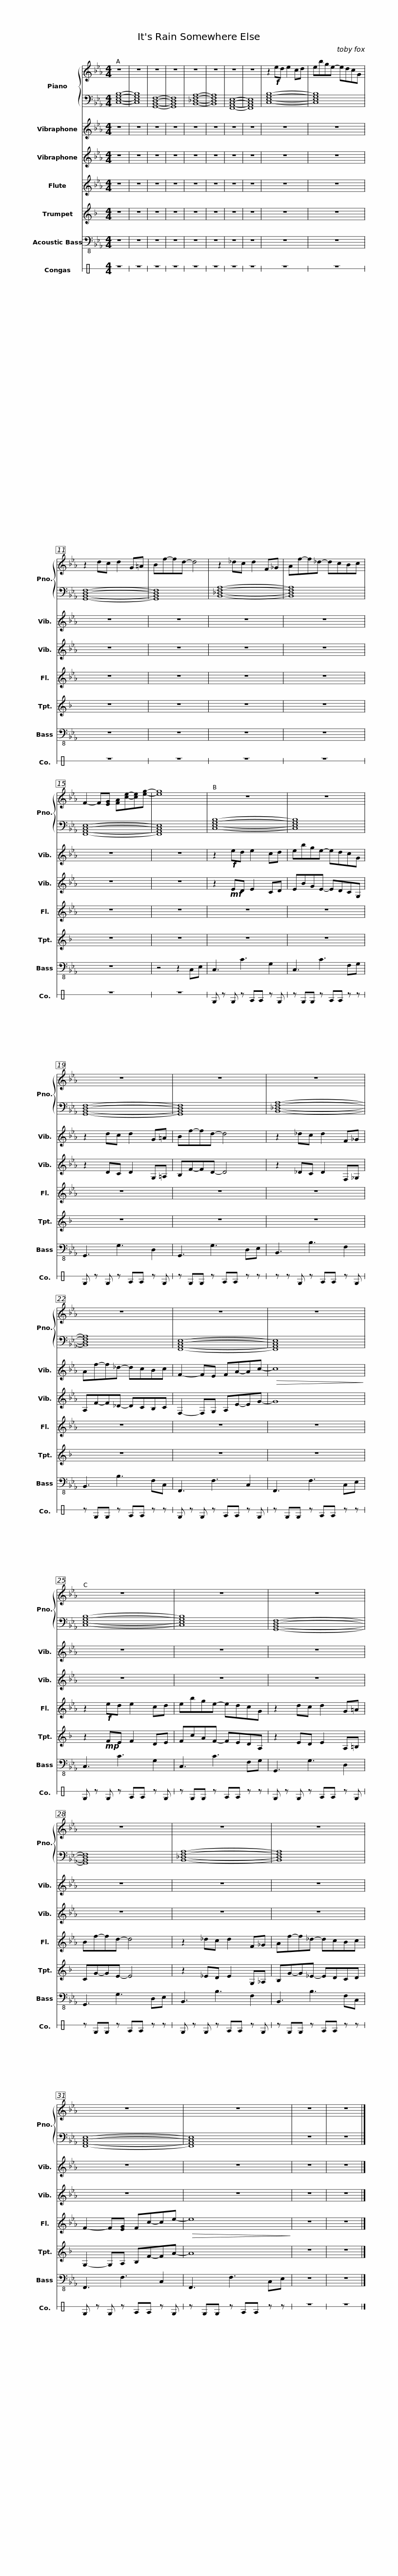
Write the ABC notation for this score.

X:1
%%score { 1 | 2 } 3 4 5 6 7 8
L:1/8
M:4/4
I:linebreak $
K:Eb
V:1 treble
V:2 bass
V:3 treble
V:4 treble
V:5 treble
V:6 treble transpose=-2
V:7 bass-8
V:8 perc stafflines=1
K:none
V:1
 z8 | z8 | z8 | z8 | z8 | %5
 z8 | z8 | z8 | z2!f! ed e2 cd | ebge- edcG |$ %10
 z2 dc d2 G=A | Bf-fd- d4 | z2 _dc d2 F_G | Af-f_d- dcBc | F2- F[EG] [FA][ce]-[ce][eg]- |$ %15
 [eg]8 | z8 | z8 | z8 |$ z8 | %20
 z8 | z8 | z8 |$ z8 | z8 | %25
 z8 | z8 |$ z8 | z8 | z8 | %30
 z8 |$ z8 | z8 | z8 |] %34
V:2
 [C,E,G,B,]8- | [C,E,G,B,]8 | [G,,B,,D,F,]8- | [G,,B,,D,F,]8 | [B,,_D,F,A,]8- | %5
 [B,,D,F,A,]8 | [F,,A,,C,E,]8- | [F,,A,,C,E,]8 | [C,E,G,B,]8- | [C,E,G,B,]8 |$ %10
 [G,,B,,D,F,]8- | [G,,B,,D,F,]8 | [B,,_D,F,A,]8- | [B,,D,F,A,]8 | [F,,A,,C,E,]8- |$ %15
 [F,,A,,C,E,]8 | [C,E,G,B,]8- | [C,E,G,B,]8 | [G,,B,,D,F,]8- |$ [G,,B,,D,F,]8 | %20
 [B,,_D,F,A,]8- | [B,,D,F,A,]8 | [F,,A,,C,E,]8- |$ [F,,A,,C,E,]8 | [C,E,G,B,]8- | %25
 [C,E,G,B,]8 | [G,,B,,D,F,]8- |$ [G,,B,,D,F,]8 | [B,,_D,F,A,]8- | [B,,D,F,A,]8 | %30
 [F,,A,,C,E,]8- |$ [F,,A,,C,E,]8 | z8 | z8 |] %34
V:3
 z8 | z8 | z8 | z8 | z8 | %5
 z8 | z8 | z8 | z8 | z8 |$ %10
 z8 | z8 | z8 | z8 | z8 |$ %15
 z8 | z2!f! ed e2 cd | ebge- edcG | z2 dc d2 G=A |$ Bf-fd- d4 | %20
 z2 _dc d2 F_G | Af-f_d- dcBc | F2- FE FA-Ac- |$!>(! c8!>)! | z8 | %25
 z8 | z8 |$ z8 | z8 | z8 | %30
 z8 |$ z8 | z8 | z8 |] %34
V:4
 z8 | z8 | z8 | z8 | z8 | %5
 z8 | z8 | z8 | z8 | z8 |$ %10
 z8 | z8 | z8 | z8 | z8 |$ %15
 z8 | z2!mf! ED E2 CD | EBGE- EDCG, | z2 DC D2 G,=A, |$ B,F-FD- D4 | %20
 z2 _DC D2 F,_G, | A,F-F_D- DCB,C | F,2- F,G, A,E-EG- |$ G8 | z8 | %25
 z8 | z8 |$ z8 | z8 | z8 | %30
 z8 |$ z8 | z8 | z8 |] %34
V:5
 z8 | z8 | z8 | z8 | z8 | %5
 z8 | z8 | z8 | z8 | z8 |$ %10
 z8 | z8 | z8 | z8 | z8 |$ %15
 z8 | z8 | z8 | z8 |$ z8 | %20
 z8 | z8 | z8 |$ z8 | z2!f! ed e2 cd | %25
 ebge- edcG | z2 dc d2 G=A |$ Bf-fd- d4 | z2 _dc d2 F_G | Af-f_d- dcBc | %30
 F2- F[EG] Fc-ce- |$!>(! e8!>)! | z8 | z8 |] %34
V:6
[K:F] z8 | z8 | z8 | z8 | z8 | %5
 z8 | z8 | z8 | z8 | z8 |$ %10
 z8 | z8 | z8 | z8 | z8 |$ %15
 z8 | z8 | z8 | z8 |$ z8 | %20
 z8 | z8 | z8 |$ z8 | z2!mp! FE F2 DE | %25
 FcAF- FEDA, | z2 ED E2 A,=B, |$ CG-GE- E4 | z2 _ED E2 G,_A, | B,G-G_E- EDCD | %30
 G,2- G,A, B,F-FA- |$ A8 | z8 | z8 |] %34
V:7
 z8 | z8 | z8 | z8 | z8 | %5
 z8 | z8 | z8 | z8 | z8 |$ %10
 z8 | z8 | z8 | z8 | z8 |$ %15
 z4 z2 C,E, | C,3 C3 G,2 | C,3 C3 F,G, | G,,3 G,3 D,2 |$ G,,3 G,3 D,E, | %20
 B,,3 B,3 F,2 | B,,3 B,3 F,C, | F,,3 F,3 C,2 |$ F,,3 F,3 C,E, | C,3 C3 G,2 | %25
 C,3 C3 F,G, | G,,3 G,3 D,2 |$ G,,3 G,3 D,E, | B,,3 B,3 F,2 | B,,3 B,3 F,C, | %30
 F,,3 F,3 C,2 |$ F,,3 F,3 C,E, | z8 | z8 |] %34
V:8
[K:C] z8 | z8 | z8 | z8 | z8 | %5
 z8 | z8 | z8 | z8 | z8 |$ %10
 z8 | z8 | z8 | z8 | z8 |$ %15
 z8 | D z D z EE z D | z DD z EE z z | D z D z EE z D |$ z DD z EE z z | %20
 z z D z EE z D | z DD z EE z z | D z D z EE z D |$ z DD z EE z z | D z D z EE z D | %25
 z DD z EE z z | D z D z EE z D |$ z DD z EE z z | D z D z EE z D | z DD z EE z z | %30
 D z D z EE z D |$ z DD z EE z z | z8 | z8 |] %34
